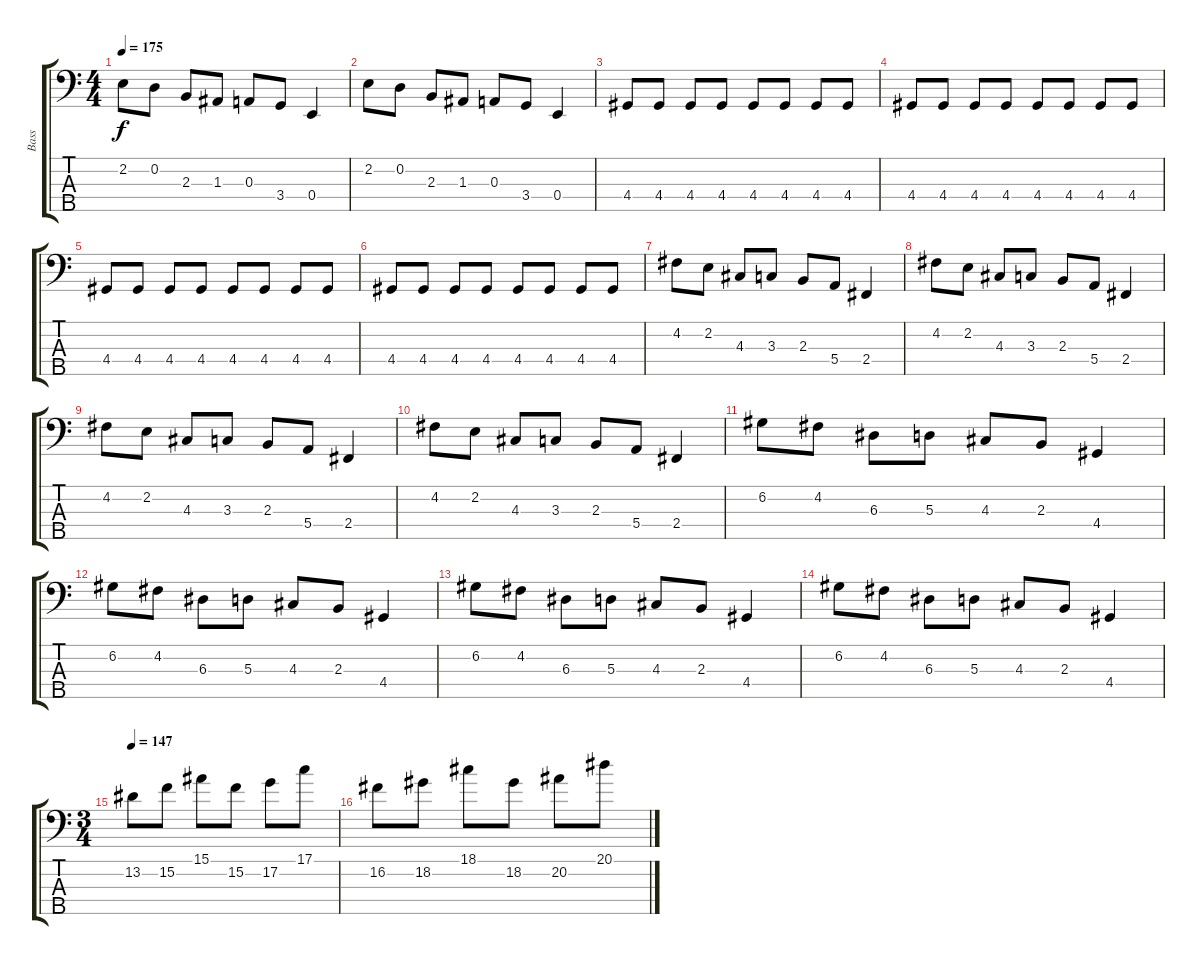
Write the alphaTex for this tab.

\track ("Bass" "Bass") {instrument electricbasspick}
\staff {score tabs}
\tuning (G2 D2 A1 E1 B0) {hide}
\ts (4 4)
\tempo 175
\clef f4
\ks c
2.2.8{dy f} 0.2.8 2.3.8 1.3.8 0.3.8 3.4.8 0.4.4 |
2.2.8 0.2.8 2.3.8 1.3.8 0.3.8 3.4.8 0.4.4 |
4.4.8 4.4.8 4.4.8 4.4.8 4.4.8 4.4.8 4.4.8 4.4.8 |
4.4.8 4.4.8 4.4.8 4.4.8 4.4.8 4.4.8 4.4.8 4.4.8 |
4.4.8 4.4.8 4.4.8 4.4.8 4.4.8 4.4.8 4.4.8 4.4.8 |
4.4.8 4.4.8 4.4.8 4.4.8 4.4.8 4.4.8 4.4.8 4.4.8 |
4.2.8 2.2.8 4.3.8 3.3.8 2.3.8 5.4.8 2.4.4 |
4.2.8 2.2.8 4.3.8 3.3.8 2.3.8 5.4.8 2.4.4 |
4.2.8 2.2.8 4.3.8 3.3.8 2.3.8 5.4.8 2.4.4 |
4.2.8 2.2.8 4.3.8 3.3.8 2.3.8 5.4.8 2.4.4 |
6.2.8 4.2.8 6.3.8 5.3.8 4.3.8 2.3.8 4.4.4 |
6.2.8 4.2.8 6.3.8 5.3.8 4.3.8 2.3.8 4.4.4 |
6.2.8 4.2.8 6.3.8 5.3.8 4.3.8 2.3.8 4.4.4 |
6.2.8 4.2.8 6.3.8 5.3.8 4.3.8 2.3.8 4.4.4 |
\ts (3 4)
\tempo 147
13.2.8 15.2.8 15.1.8 15.2.8 17.2.8 17.1.8 |
16.2.8 18.2.8 18.1.8 18.2.8 20.2.8 20.1.8
